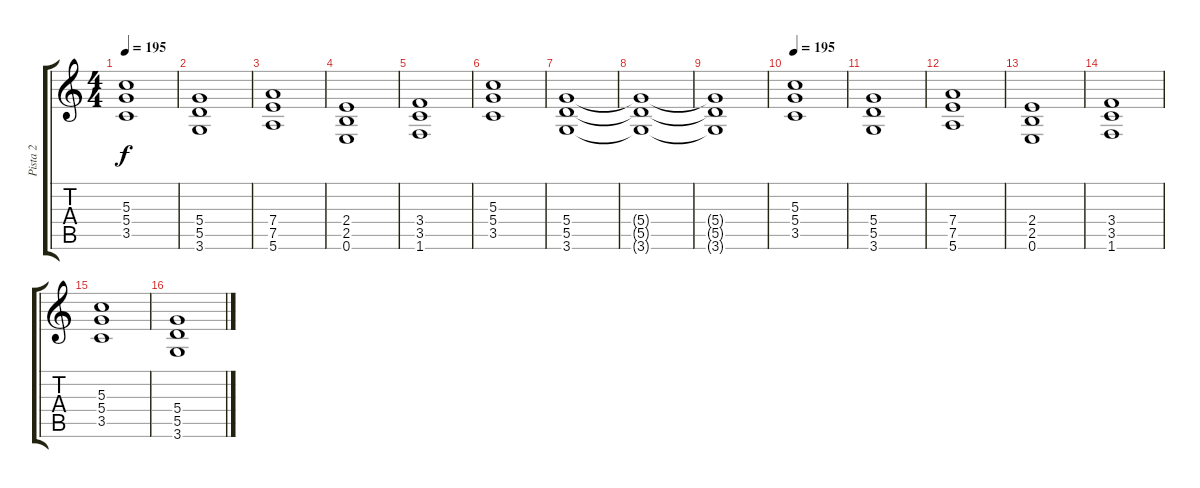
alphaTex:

\track ("Pista 2" "Pista 2") {instrument overdrivenguitar}
\staff {score tabs}
\tuning (E4 B3 G3 D3 A2 E2) {hide}
\ts (4 4)
\tempo 195
\clef g2
\ks c
(5.3 5.4 3.5).1{dy f} |
(5.4 5.5 3.6).1 |
(7.4 7.5 5.6).1 |
(2.4 2.5 0.6).1 |
(3.4 3.5 1.6).1 |
(5.3 5.4 3.5).1 |
(5.4 5.5 3.6).1 |
(5.4{t} 5.5{t} 3.6{t}).1 |
(5.4{t} 5.5{t} 3.6{t}).1 |
\tempo 195
(5.3 5.4 3.5).1 |
(5.4 5.5 3.6).1 |
(7.4 7.5 5.6).1 |
(2.4 2.5 0.6).1 |
(3.4 3.5 1.6).1 |
(5.3 5.4 3.5).1 |
(5.4 5.5 3.6).1
